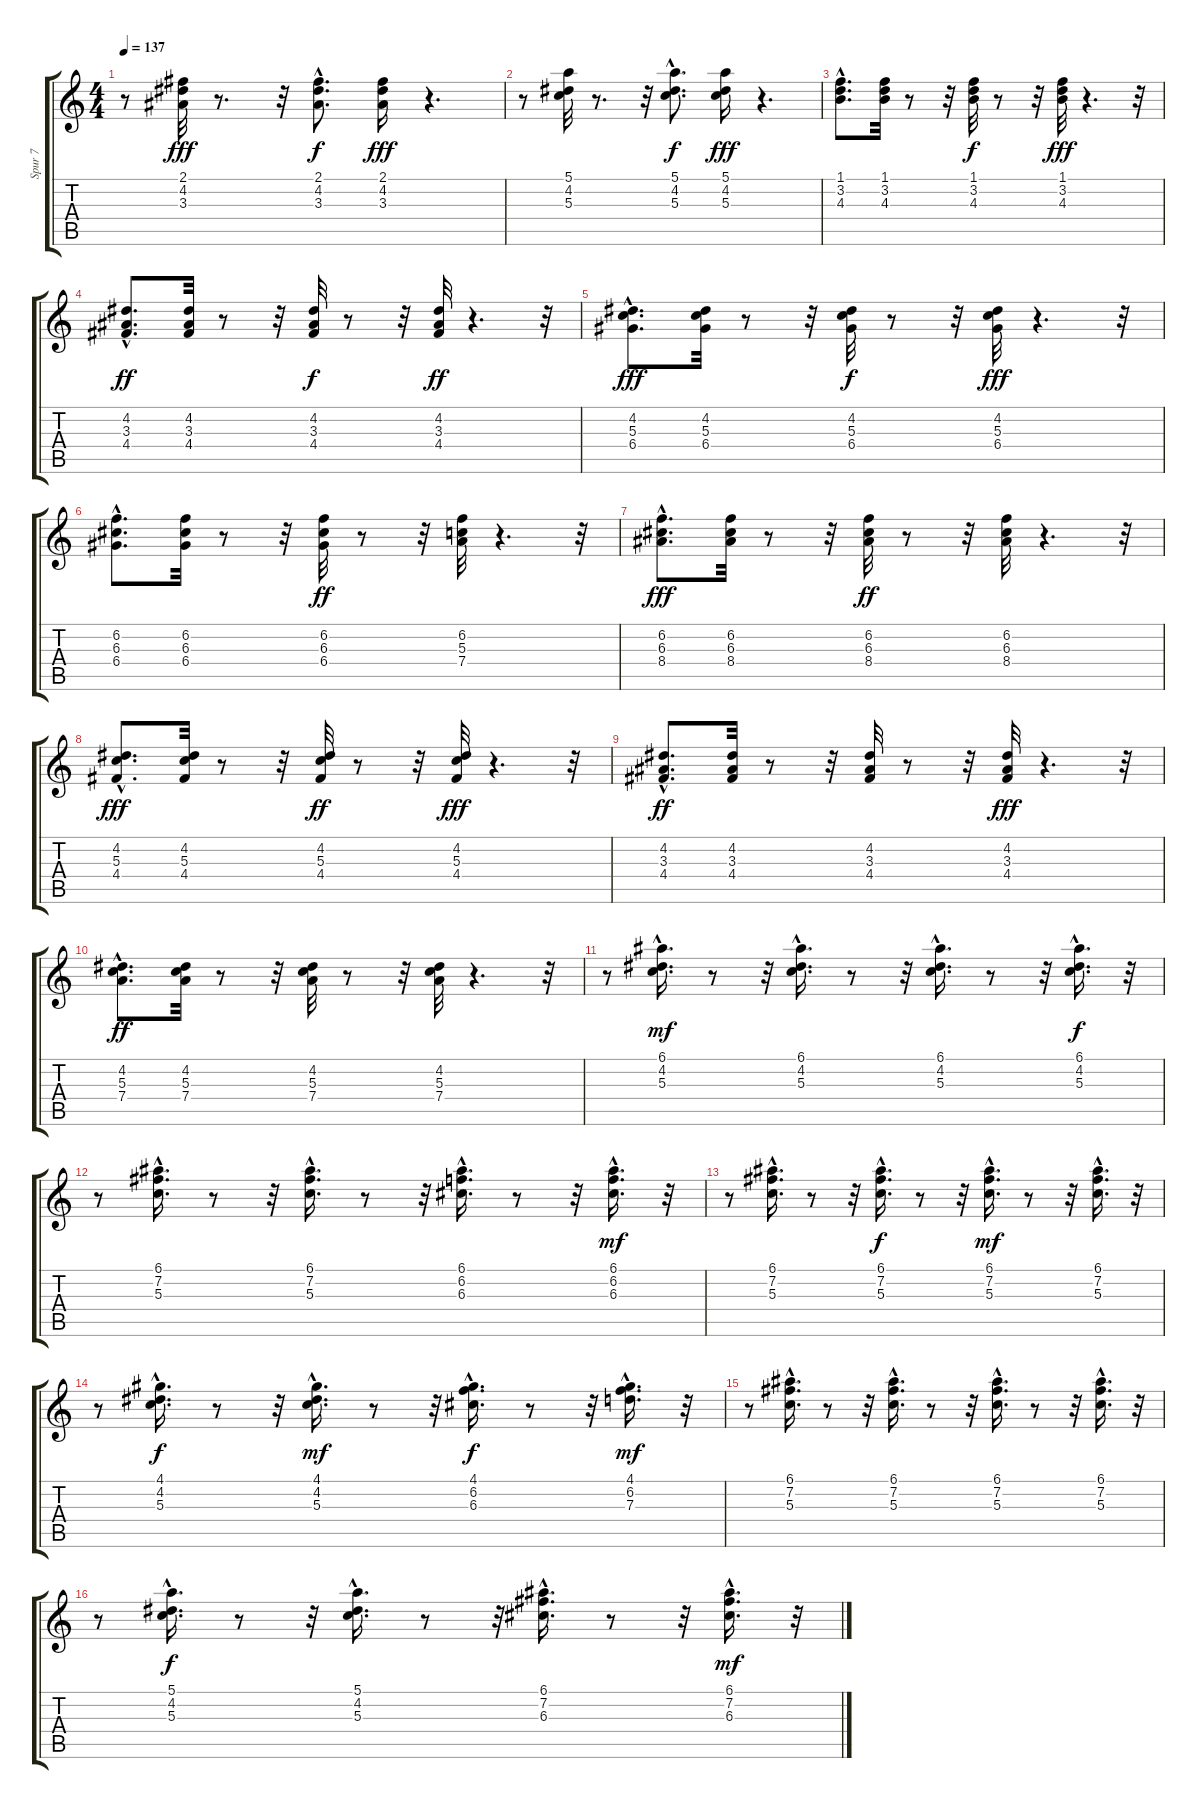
\track ("Spur 7" "Spur 7") {instrument acousticguitarsteel}
\staff {score tabs}
\tuning (E4 B3 G3 D3 A2 E2) {hide}
\ts (4 4)
\tempo 137
\clef g2
\ks c
r.8{dy ff} (2.1 4.2 3.3).32{dy fff} r.8{d} r.32 (2.1{hac} 4.2{hac} 3.3{hac}).8{d dy f} (2.1 4.2 3.3).16{dy fff} r.4{d} |
r.8 (5.1 4.2 5.3).32 r.8{d} r.32 (5.1{hac} 4.2{hac} 5.3{hac}).8{d dy f} (5.1 4.2 5.3).16{dy fff} r.4{d} |
(1.1{hac} 3.2{hac} 4.3{hac}).8{d} (1.1 3.2 4.3).32 r.8 r.32 (1.1 3.2 4.3).32{dy f} r.8 r.32 (1.1 3.2 4.3).32{dy fff} r.4{d} r.32 |
(4.2{hac} 3.3{hac} 4.4{hac}).8{d dy ff} (4.2 3.3 4.4).32 r.8 r.32 (4.2 3.3 4.4).32{dy f} r.8 r.32 (4.2 3.3 4.4).32{dy ff} r.4{d} r.32 |
(4.2{hac} 5.3{hac} 6.4{hac}).8{d dy fff} (4.2 5.3 6.4).32 r.8 r.32 (4.2 5.3 6.4).32{dy f} r.8 r.32 (4.2 5.3 6.4).32{dy fff} r.4{d} r.32 |
(6.2{hac} 6.3{hac} 6.4{hac}).8{d} (6.2 6.3 6.4).32 r.8 r.32 (6.2 6.3 6.4).32{dy ff} r.8 r.32 (6.2 5.3 7.4).32 r.4{d} r.32 |
(6.2{hac} 6.3{hac} 8.4{hac}).8{d dy fff} (6.2 6.3 8.4).32 r.8 r.32 (6.2 6.3 8.4).32{dy ff} r.8 r.32 (6.2 6.3 8.4).32 r.4{d} r.32 |
(4.2{hac} 5.3{hac} 4.4{hac}).8{d dy fff} (4.2 5.3 4.4).32 r.8 r.32 (4.2 5.3 4.4).32{dy ff} r.8 r.32 (4.2 5.3 4.4).32{dy fff} r.4{d} r.32 |
(4.2{hac} 3.3{hac} 4.4{hac}).8{d dy ff} (4.2 3.3 4.4).32 r.8 r.32 (4.2 3.3 4.4).32 r.8 r.32 (4.2 3.3 4.4).32{dy fff} r.4{d} r.32 |
(4.2{hac} 5.3{hac} 7.4{hac}).8{d dy ff} (4.2 5.3 7.4).32 r.8 r.32 (4.2 5.3 7.4).32 r.8 r.32 (4.2 5.3 7.4).32 r.4{d} r.32 |
r.8 (6.1{hac} 4.2{hac} 5.3{hac}).16{d dy mf} r.8 r.32 (6.1{hac} 4.2{hac} 5.3{hac}).16{d} r.8 r.32 (6.1{hac} 4.2{hac} 5.3{hac}).16{d} r.8 r.32 (6.1{hac} 4.2{hac} 5.3{hac}).16{d dy f} r.32 |
r.8 (6.1{hac} 7.2{hac} 5.3{hac}).16{d} r.8 r.32 (6.1{hac} 7.2{hac} 5.3{hac}).16{d} r.8 r.32 (6.1{hac} 6.2{hac} 6.3{hac}).16{d} r.8 r.32 (6.1{hac} 6.2{hac} 6.3{hac}).16{d dy mf} r.32 |
r.8 (6.1{hac} 7.2{hac} 5.3{hac}).16{d} r.8 r.32 (6.1{hac} 7.2{hac} 5.3{hac}).16{d dy f} r.8 r.32 (6.1{hac} 7.2{hac} 5.3{hac}).16{d dy mf} r.8 r.32 (6.1{hac} 7.2{hac} 5.3{hac}).16{d} r.32 |
r.8 (4.1{hac} 4.2{hac} 5.3{hac}).16{d dy f} r.8 r.32 (4.1{hac} 4.2{hac} 5.3{hac}).16{d dy mf} r.8 r.32 (4.1{hac} 6.2{hac} 6.3{hac}).16{d dy f} r.8 r.32 (4.1{hac} 6.2{hac} 7.3{hac}).16{d dy mf} r.32 |
r.8 (6.1{hac} 7.2{hac} 5.3{hac}).16{d} r.8 r.32 (6.1{hac} 7.2{hac} 5.3{hac}).16{d} r.8 r.32 (6.1{hac} 7.2{hac} 5.3{hac}).16{d} r.8 r.32 (6.1{hac} 7.2{hac} 5.3{hac}).16{d} r.32 |
r.8 (5.1{hac} 4.2{hac} 5.3{hac}).16{d dy f} r.8 r.32 (5.1{hac} 4.2{hac} 5.3{hac}).16{d} r.8 r.32 (6.1{hac} 7.2{hac} 6.3{hac}).16{d} r.8 r.32 (6.1{hac} 7.2{hac} 6.3{hac}).16{d dy mf} r.32
